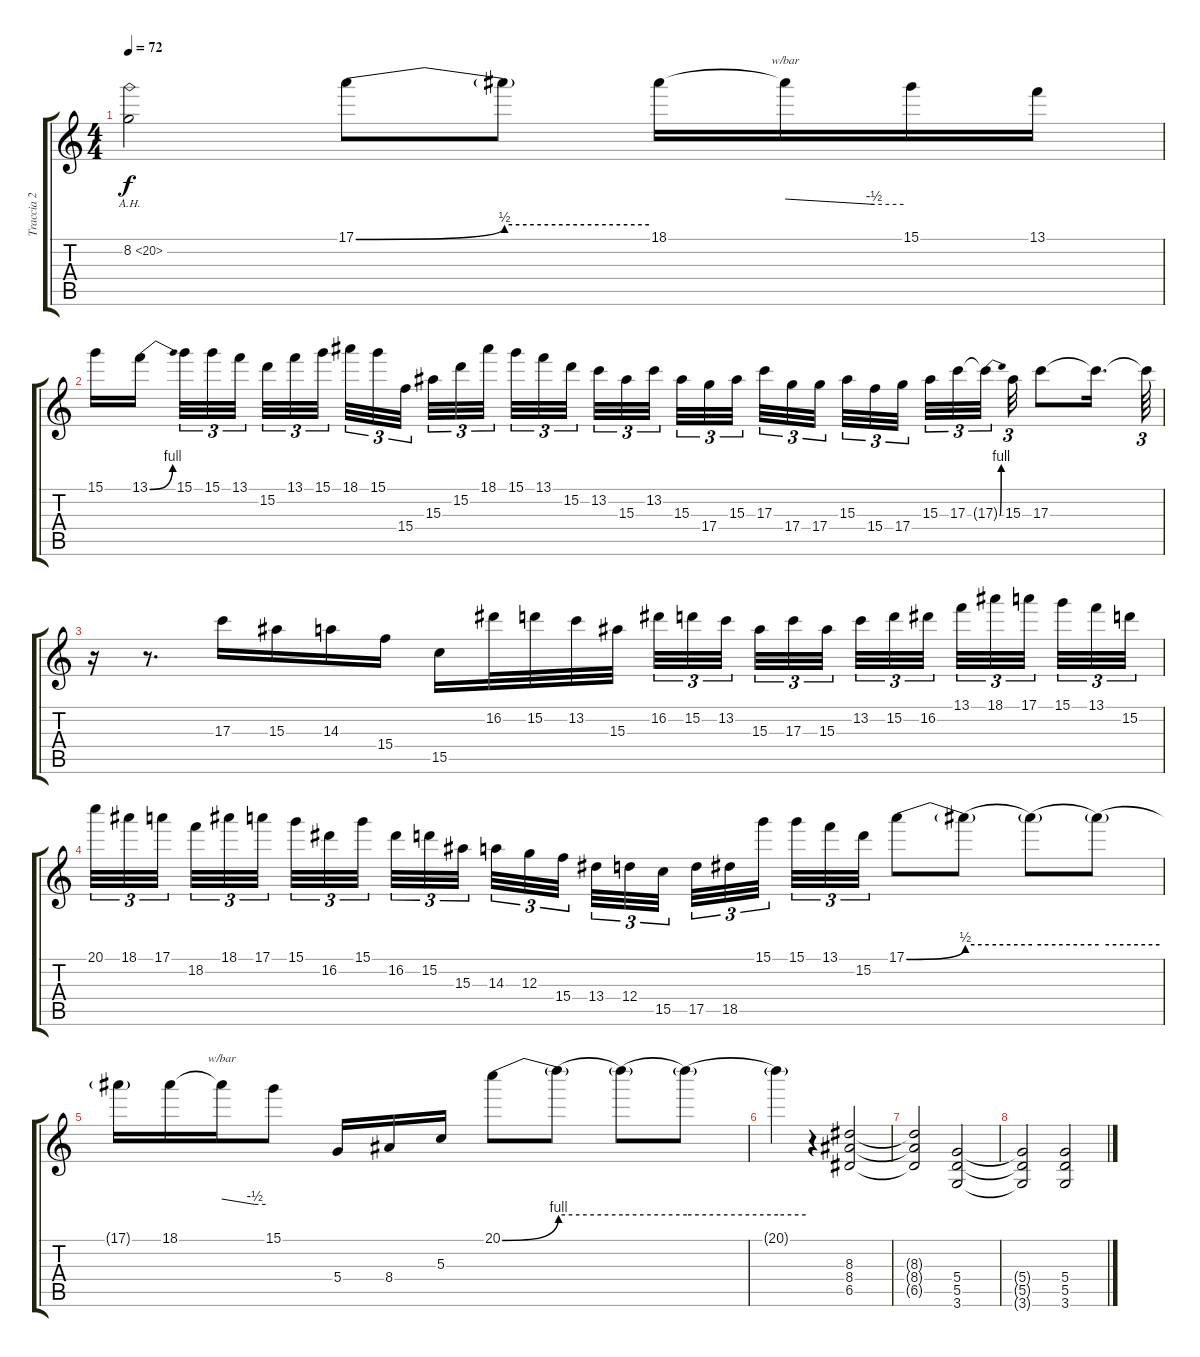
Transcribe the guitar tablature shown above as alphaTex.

\track ("Traccia 2" "Traccia 2") {instrument distortionguitar}
\staff {score tabs}
\tuning (E4 B3 G3 D3 A2 E2) {hide}
\ts (4 4)
\tempo 72
\clef g2
\ks c
8.2{ah 12}.2{dy f} 17.1{be (bend 0 0 60 2)}.8 17.1{be (hold 0 2 60 2) t}.8 18.1.16 18.1{t}.16{tbe (custom default 0 0 45 -2 60 -2)} 15.1.16 13.1.16 |
15.1.16 13.1{be (bend 0 0 60 4)}.16{beam splitsecondary} 15.1.32{tu (3 2)} 15.1.32{tu (3 2)} 13.1.32{tu (3 2) beam splitsecondary} 15.2.32{tu (3 2)} 13.1.32{tu (3 2)} 15.1.32{tu (3 2)} 18.1.32{tu (3 2)} 15.1.32{tu (3 2)} 15.4.32{tu (3 2) beam splitsecondary} 15.3.32{tu (3 2)} 15.2.32{tu (3 2)} 18.1.32{tu (3 2) beam splitsecondary} 15.1.32{tu (3 2)} 13.1.32{tu (3 2)} 15.2.32{tu (3 2) beam splitsecondary} 13.2.32{tu (3 2)} 15.3.32{tu (3 2)} 13.2.32{tu (3 2)} 15.3.32{tu (3 2)} 17.4.32{tu (3 2)} 15.3.32{tu (3 2) beam splitsecondary} 17.3.32{tu (3 2)} 17.4.32{tu (3 2)} 17.4.32{tu (3 2) beam splitsecondary} 15.3.32{tu (3 2)} 15.4.32{tu (3 2)} 17.4.32{tu (3 2) beam splitsecondary} 15.3.32{tu (3 2)} 17.3.32{tu (3 2)} 17.3{be (bend 0 0 60 4) t}.32{tu (3 2)} 15.3.32{tu (3 2)} 17.3.8 17.3{t}.16{d} 17.3{t}.64{tu (3 2)} |
r.16 r.8{d} 17.3.16 15.3.16 14.3.16 15.4.16 15.5.16 16.2.32 15.2.32 13.2.32 15.3.32{beam splitsecondary} 16.2.32{tu (3 2)} 15.2.32{tu (3 2)} 13.2.32{tu (3 2)} 15.3.32{tu (3 2)} 17.3.32{tu (3 2)} 15.3.32{tu (3 2) beam splitsecondary} 13.2.32{tu (3 2)} 15.2.32{tu (3 2)} 16.2.32{tu (3 2) beam splitsecondary} 13.1.32{tu (3 2)} 18.1.32{tu (3 2)} 17.1.32{tu (3 2) beam splitsecondary} 15.1.32{tu (3 2)} 13.1.32{tu (3 2)} 15.2.32{tu (3 2)} |
20.1.32{tu (3 2)} 18.1.32{tu (3 2)} 17.1.32{tu (3 2) beam splitsecondary} 18.2.32{tu (3 2)} 18.1.32{tu (3 2)} 17.1.32{tu (3 2) beam splitsecondary} 15.1.32{tu (3 2)} 16.2.32{tu (3 2)} 15.1.32{tu (3 2) beam splitsecondary} 16.2.32{tu (3 2)} 15.2.32{tu (3 2)} 15.3.32{tu (3 2)} 14.3.32{tu (3 2)} 12.3.32{tu (3 2)} 15.4.32{tu (3 2) beam splitsecondary} 13.4.32{tu (3 2)} 12.4.32{tu (3 2)} 15.5.32{tu (3 2) beam splitsecondary} 17.5.32{tu (3 2)} 18.5.32{tu (3 2)} 15.1.32{tu (3 2) beam splitsecondary} 15.1.32{tu (3 2)} 13.1.32{tu (3 2)} 15.2.32{tu (3 2)} 17.1{be (bend 0 0 60 2)}.8 17.1{be (hold 0 2 60 2) t}.8 17.1{be (hold 0 2 60 2) t}.8 17.1{be (hold 0 2 60 2) t}.8 |
17.1{t}.16 18.1.16 18.1{t}.16{tbe (custom default 0 0 45 -2 60 -2)} 15.1.8 5.4.16 8.4.16 5.3.16 20.1{be (bend 0 0 60 4)}.8 20.1{be (hold 0 4 60 4) t}.8 20.1{be (hold 0 4 60 4) t}.8 20.1{be (hold 0 4 60 4) t}.8 |
20.1{be (hold 0 4 60 4) t}.4 r.4 (8.3 8.4 6.5).2 |
(8.3{t} 8.4{t} 6.5{t}).2 (5.4 5.5 3.6).2 |
(5.4{t} 5.5{t} 3.6{t}).2 (5.4 5.5 3.6).2
